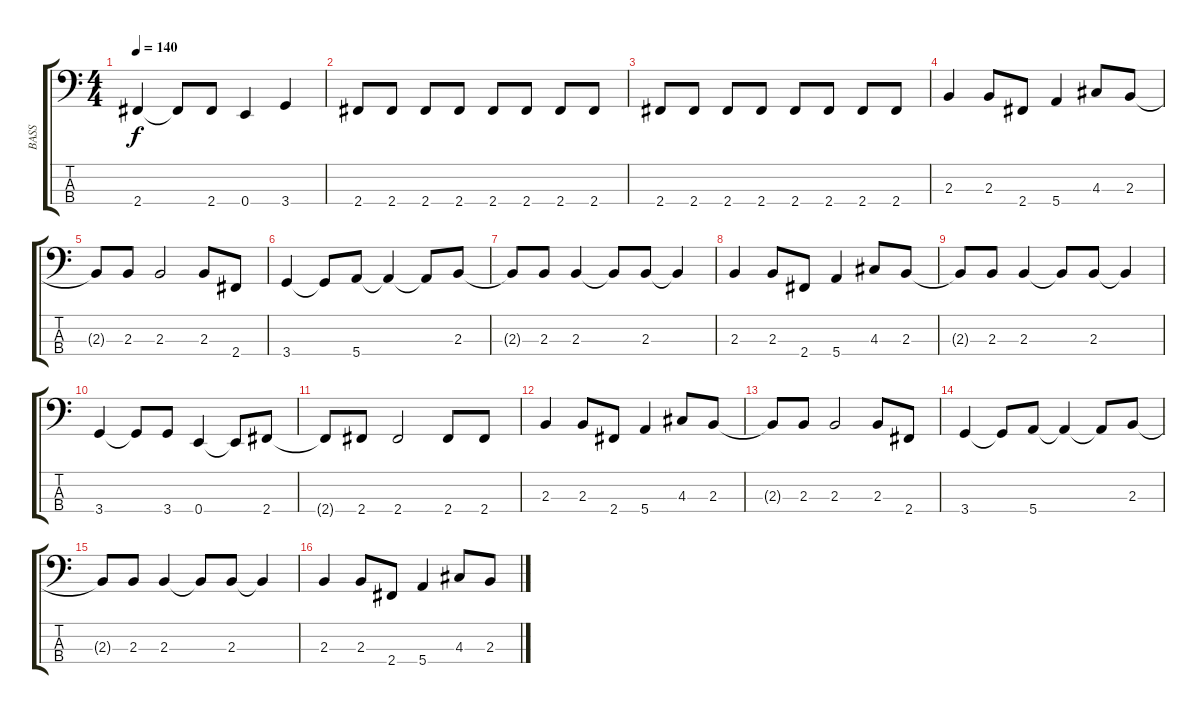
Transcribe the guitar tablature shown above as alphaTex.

\track ("BASS" "BASS") {instrument electricbassfinger}
\staff {score tabs}
\tuning (G2 D2 A1 E1) {hide}
\ts (4 4)
\tempo 140
\clef f4
\ks c
2.4.4{dy f} 2.4{t}.8 2.4.8 0.4.4 3.4.4 |
2.4.8 2.4.8 2.4.8 2.4.8 2.4.8 2.4.8 2.4.8 2.4.8 |
2.4.8 2.4.8 2.4.8 2.4.8 2.4.8 2.4.8 2.4.8 2.4.8 |
2.3.4 2.3.8 2.4.8 5.4.4 4.3.8 2.3.8 |
2.3{t}.8 2.3.8 2.3.2 2.3.8 2.4.8 |
3.4.4 3.4{t}.8 5.4.8 5.4{t}.4 5.4{t}.8 2.3.8 |
2.3{t}.8 2.3.8 2.3.4 2.3{t}.8 2.3.8 2.3{t}.4 |
2.3.4 2.3.8 2.4.8 5.4.4 4.3.8 2.3.8 |
2.3{t}.8 2.3.8 2.3.4 2.3{t}.8 2.3.8 2.3{t}.4 |
3.4.4 3.4{t}.8 3.4.8 0.4.4 0.4{t}.8 2.4.8 |
2.4{t}.8 2.4.8 2.4.2 2.4.8 2.4.8 |
2.3.4 2.3.8 2.4.8 5.4.4 4.3.8 2.3.8 |
2.3{t}.8 2.3.8 2.3.2 2.3.8 2.4.8 |
3.4.4 3.4{t}.8 5.4.8 5.4{t}.4 5.4{t}.8 2.3.8 |
2.3{t}.8 2.3.8 2.3.4 2.3{t}.8 2.3.8 2.3{t}.4 |
2.3.4 2.3.8 2.4.8 5.4.4 4.3.8 2.3.8
